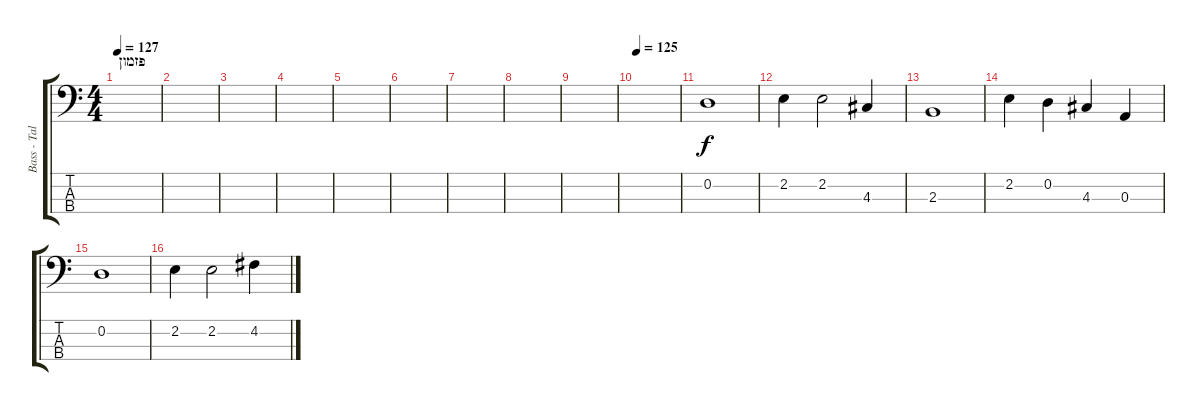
\track ("Bass - Tal" "Bass - Tal") {instrument electricbasspick}
\staff {score tabs}
\tuning (G2 D2 A1 E1) {hide}
\ts (4 4)
\section ("" "פזמון")
\tempo 127
\clef f4
\ks c
|
|
|
|
|
|
|
|
|
\tempo 125
|
0.2.1 |
2.2.4 2.2.2 4.3.4 |
2.3.1 |
2.2.4 0.2.4 4.3.4 0.3.4 |
0.2.1 |
2.2.4 2.2.2 4.2.4
